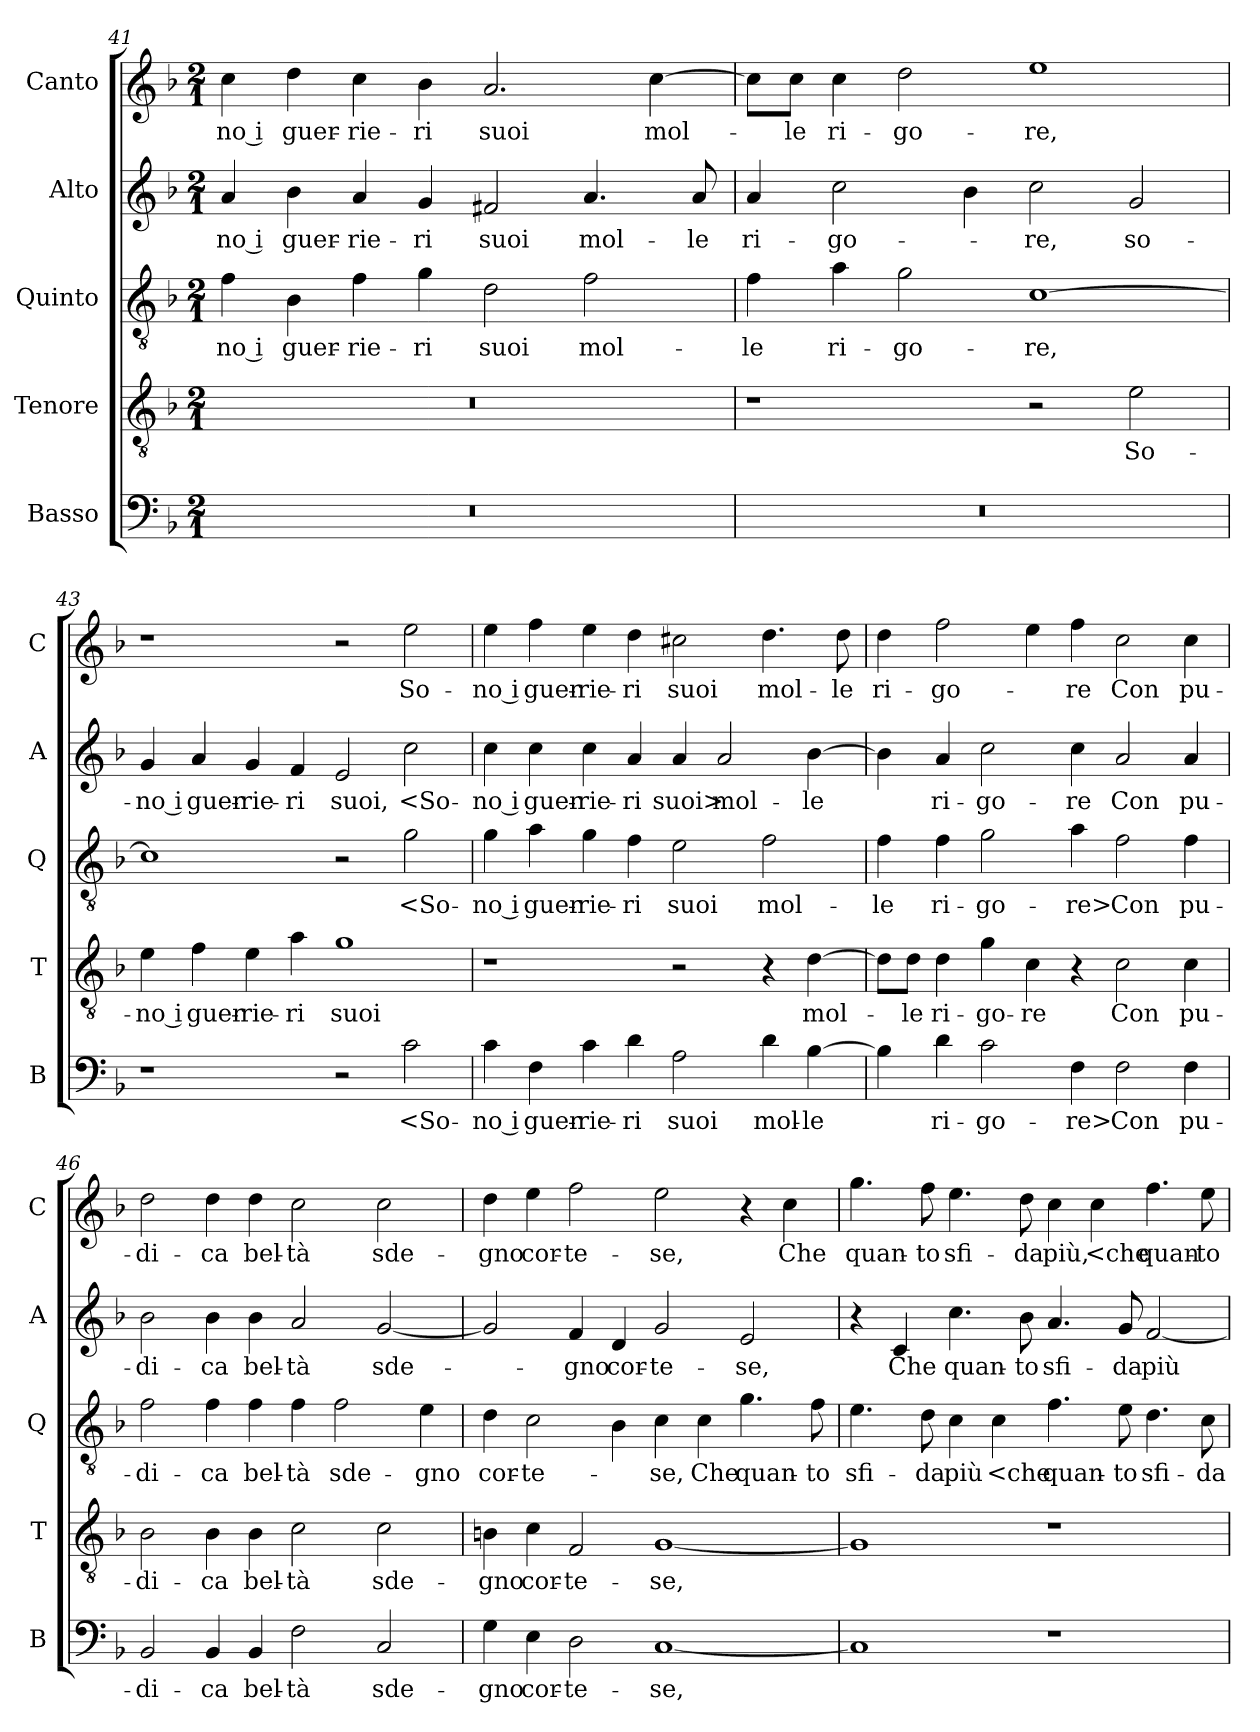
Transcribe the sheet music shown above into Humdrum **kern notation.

**kern	**text	**kern	**text	**kern	**text	**kern	**text	**kern	**text
*part5	*part5	*part4	*part4	*part3	*part3	*part2	*part2	*part1	*part1
*staff5	*staff5	*staff4	*staff4	*staff3	*staff3	*staff2	*staff2	*staff1	*staff1
*I"Basso	*	*I"Tenore	*	*I"Quinto	*	*I"Alto	*	*I"Canto	*
*I'B	*	*I'T	*	*I'Q	*	*I'A	*	*I'C	*
*clefF4	*	*clefGv2	*	*clefGv2	*	*clefG2	*	*clefG2	*
*k[b-]	*	*k[b-]	*	*k[b-]	*	*k[b-]	*	*k[b-]	*
*M2/1	*	*M2/1	*	*M2/1	*	*M2/1	*	*M2/1	*
=41	=41	=41	=41	=41	=41	=41	=41	=41	=41
0r	.	0r	.	4f	-no i	4a	-no i	4cc	-no i
.	.	.	.	4B-	guer-	4b-	guer-	4dd	guer-
.	.	.	.	4f	-rie-	4a	-rie-	4cc	-rie-
.	.	.	.	4g	-ri	4g	-ri	4b-	-ri
.	.	.	.	2d	suoi	2f#X	suoi	2.a	suoi
.	.	.	.	2f	mol-	4.a	mol-	.	.
.	.	.	.	.	.	.	.	[4cc	mol-
.	.	.	.	.	.	8a	-le	.	.
=42	=42	=42	=42	=42	=42	=42	=42	=42	=42
0r	.	1r	.	4f	-le	4a	ri-	8cc\L]	.
.	.	.	.	.	.	.	.	8cc\J	-le
.	.	.	.	4a	ri-	2cc	-go-	4cc	ri-
.	.	.	.	2g	-go-	.	.	2dd	-go-
.	.	.	.	.	.	4b-	.	.	.
.	.	2r	.	[1c	-re,	2cc	-re,	1ee	-re,
.	.	2e	So-	.	.	2g	so-	.	.
=43	=43	=43	=43	=43	=43	=43	=43	=43	=43
1r	.	4e	-no i	1c]	.	4g	-no i	1r	.
.	.	4f	guer-	.	.	4a	guer-	.	.
.	.	4e	-rie-	.	.	4g	-rie-	.	.
.	.	4a	-ri	.	.	4f	-ri	.	.
2r	.	1g	suoi	2r	.	2e	suoi,	2r	.
2c	<So-	.	.	2g	<So-	2cc	<So-	2ee	So-
=44	=44	=44	=44	=44	=44	=44	=44	=44	=44
4c	-no i	1r	.	4g	-no i	4cc	-no i	4ee	-no i
4F	guer-	.	.	4a	guer-	4cc	guer-	4ff	guer-
4c	-rie-	.	.	4g	-rie-	4cc	-rie-	4ee	-rie-
4d	-ri	.	.	4f	-ri	4a	-ri	4dd	-ri
2A	suoi	2r	.	2e	suoi	4a	suoi>	2cc#X	suoi
.	.	.	.	.	.	2a	mol-	.	.
4d	mol-	4r	.	2f	mol-	.	.	4.dd	mol-
[4B-	-le	[4d	mol-	.	.	[4b-	-le	.	.
.	.	.	.	.	.	.	.	8dd	-le
=45	=45	=45	=45	=45	=45	=45	=45	=45	=45
4B-]	.	8d\L]	.	4f	-le	4b-]	.	4dd	ri-
.	.	8d\J	-le	.	.	.	.	.	.
4d	ri-	4d	ri-	4f	ri-	4a	ri-	2ff	-go-
2c	-go-	4g	-go-	2g	-go-	2cc	-go-	.	.
.	.	4c	-re	.	.	.	.	4ee	.
4F	-re>	4r	.	4a	-re>	4cc	-re	4ff	-re
2F	Con	2c	Con	2f	Con	2a	Con	2cc	Con
4F	pu-	4c	pu-	4f	pu-	4a	pu-	4cc	pu-
=46	=46	=46	=46	=46	=46	=46	=46	=46	=46
2BB-	-di-	2B-	-di-	2f	-di-	2b-	-di-	2dd	-di-
4BB-	-ca	4B-	-ca	4f	-ca	4b-	-ca	4dd	-ca
4BB-	bel-	4B-	bel-	4f	bel-	4b-	bel-	4dd	bel-
2F	-tà	2c	-tà	4f	-tà	2a	-tà	2cc	-tà
.	.	.	.	2f	sde-	.	.	.	.
2C	sde-	2c	sde-	.	.	[2g	sde-	2cc	sde-
.	.	.	.	4e	-gno	.	.	.	.
=47	=47	=47	=47	=47	=47	=47	=47	=47	=47
4G	-gno	4Bn	-gno	4d	cor-	2g]	.	4dd	-gno
4E	cor-	4c	cor-	2c	-te-	.	.	4ee	cor-
2D	-te-	2F	-te-	.	.	4f	-gno	2ff	-te-
.	.	.	.	4B-	.	4d	cor-	.	.
[1C	-se,	[1G	-se,	4c	-se,	2g	-te-	2ee	-se,
.	.	.	.	4c	Che	.	.	.	.
.	.	.	.	4.g	quan-	2e	-se,	4r	.
.	.	.	.	.	.	.	.	4cc	Che
.	.	.	.	8f	-to	.	.	.	.
=48	=48	=48	=48	=48	=48	=48	=48	=48	=48
1C]	.	1G]	.	4.e	sfi-	4r	.	4.gg	quan-
.	.	.	.	.	.	4c	Che	.	.
.	.	.	.	8d	-da	.	.	8ff	-to
.	.	.	.	4c	più	4.cc	quan-	4.ee	sfi-
.	.	.	.	4c	<che	.	.	.	.
.	.	.	.	.	.	8b-	-to	8dd	-da
1r	.	1r	.	4.f	quan-	4.a	sfi-	4cc	più,
.	.	.	.	.	.	.	.	4cc	<che
.	.	.	.	8e	-to	8g	-da	.	.
.	.	.	.	4.d	sfi-	[2f	più	4.ff	quan-
.	.	.	.	8c	-da	.	.	8ee	-to
=	=	=	=	=	=	=	=	=	=
*-	*-	*-	*-	*-	*-	*-	*-	*-	*-
